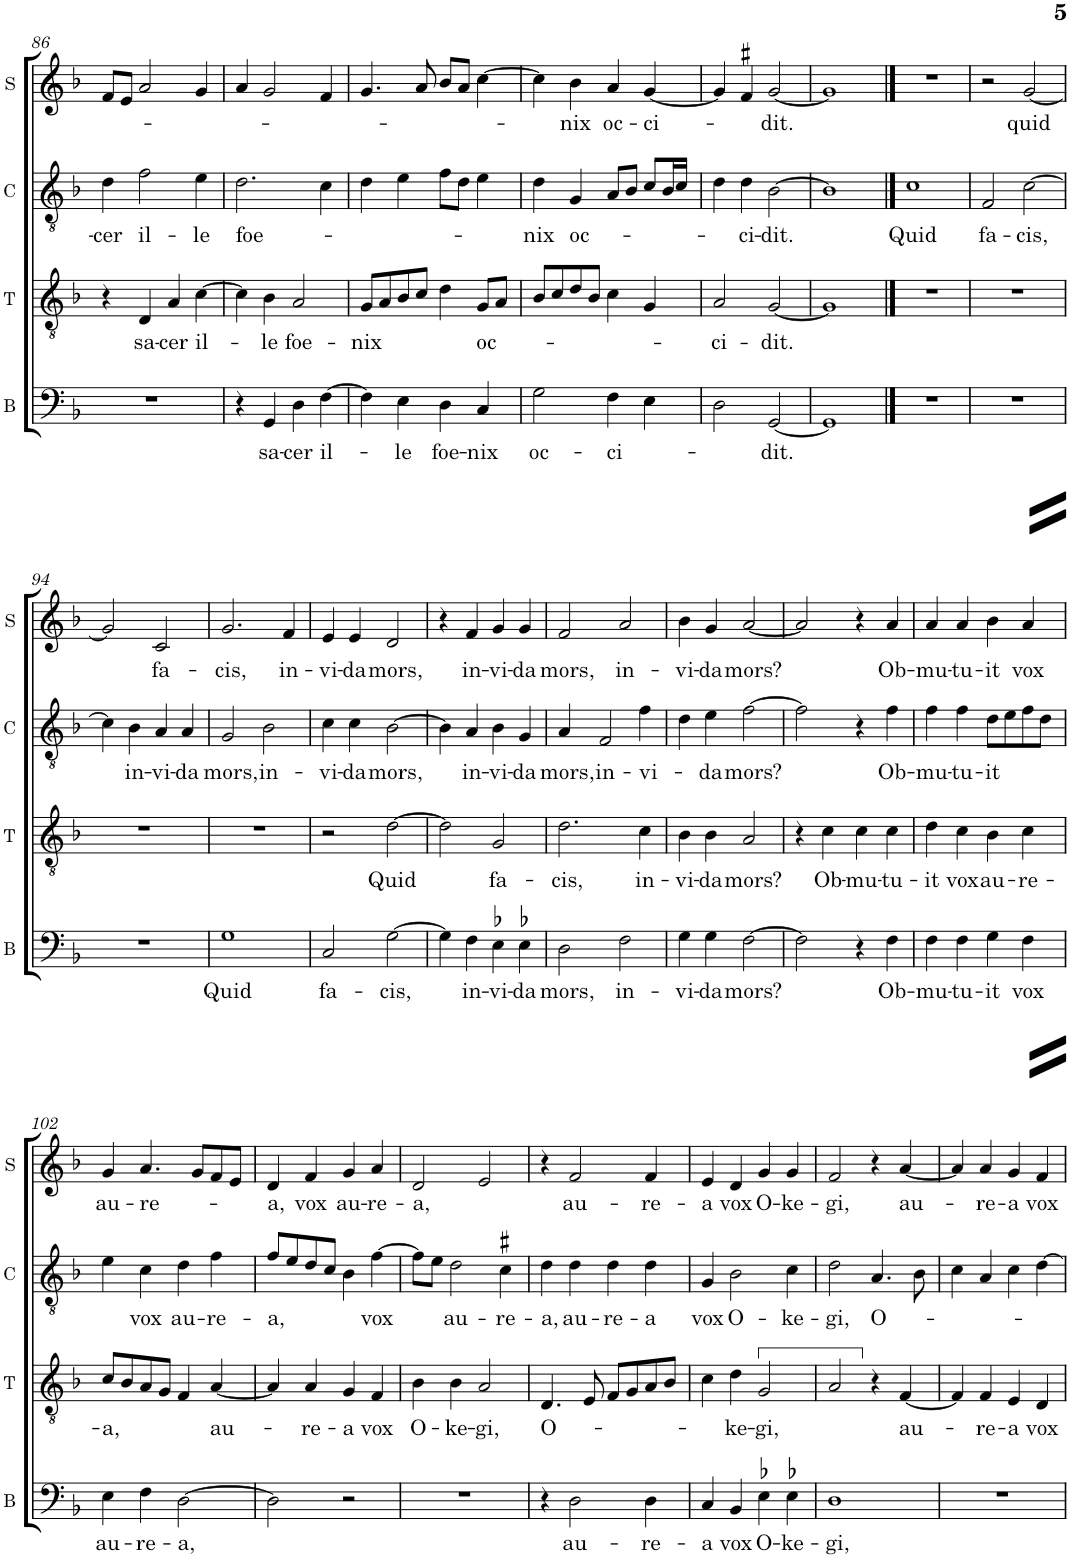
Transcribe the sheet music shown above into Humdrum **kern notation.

**kern	**text	**kern	**text	**kern	**text	**kern	**text
*part4	*part4	*part3	*part3	*part2	*part2	*part1	*part1
*staff4	*staff4	*staff3	*staff3	*staff2	*staff2	*staff1	*staff1
*I"B	*	*I"T	*	*I"Contra	*	*I"S	*
*I'B	*	*I'T	*	*I'C	*	*I'S	*
!!LO:PB:g=z
*clefF4	*	*clefGv2	*	*clefGv2	*	*clefG2	*
*k[b-]	*	*k[b-]	*	*k[b-]	*	*k[b-]	*
*M4/4	*	*M4/4	*	*M4/4	*	*M4/4	*
*met(c)	*	*met(c)	*	*met(c)	*	*met(c)	*
=86	=86	=86	=86	=86	=86	=86	=86
!	!	!	!	!	!LO:LY:b	!	!
1r	.	4r	.	4d\	-cer	8f/L	.
.	.	.	.	.	.	8e/J	.
!	!	!	!LO:LY:b	!	!LO:LY:b	!	!
.	.	4D/	sa-	2f\	il-	2a/	.
!	!	!	!LO:LY:b	!	!	!	!
.	.	4A/	-cer	.	.	.	.
!	!	!	!LO:LY:b	!	!LO:LY:b	!	!
.	.	[4c\	il-	4e\	-le	4g/	.
=87	=87	=87	=87	=87	=87	=87	=87
!	!	!	!	!	!LO:LY:b	!	!
4r	.	4c\]	.	2.d\	foe-	4a/	.
!	!LO:LY:b	!	!LO:LY:b	!	!	!	!
4GG/	sa-	4B-\	-le	.	.	2g/	.
!	!LO:LY:b	!	!LO:LY:b	!	!	!	!
4D\	-cer	2A/	foe-	.	.	.	.
!	!LO:LY:b	!	!	!	!	!	!
[4F\	il-	.	.	4c\	.	4f/	.
=88	=88	=88	=88	=88	=88	=88	=88
!	!	!	!LO:LY:b	!	!	!	!
4F\]	.	8G/L	-nix	4d\	.	4.g/	.
.	.	8A/	.	.	.	.	.
!	!LO:LY:b	!	!	!	!	!	!
4E\	-le	8B-/	.	4e\	.	.	.
.	.	8c/J	.	.	.	8a/	.
!	!LO:LY:b	!	!	!	!	!	!
4D\	foe-	4d\	.	8f\L	.	8b-/L	.
.	.	.	.	8d\J	.	8a/J	.
!	!LO:LY:b	!	!LO:LY:b	!	!	!	!
4C/	-nix	8G/L	oc-	4e\	.	[4cc\	.
.	.	8A/J	.	.	.	.	.
=89	=89	=89	=89	=89	=89	=89	=89
!	!LO:LY:b	!	!	!	!LO:LY:b	!	!
2G\	oc-	8B-/L	.	4d\	-nix	4cc\]	.
.	.	8c/	.	.	.	.	.
!	!	!	!	!	!LO:LY:b	!	!LO:LY:b
.	.	8d/	.	4G/	oc-	4b-\	-nix
.	.	8B-/J	.	.	.	.	.
!	!LO:LY:b	!	!	!	!	!	!LO:LY:b
4F\	ci-	4c\	.	8A/L	.	4a/	oc-
.	.	.	.	8B-/J	.	.	.
!	!	!	!	!	!	!	!LO:LY:b
4E\	.	4G/	.	8c/L	.	[4g/	-ci-
.	.	.	.	16B-/L	.	.	.
.	.	.	.	16c/JJ	.	.	.
=90	=90	=90	=90	=90	=90	=90	=90
!	!	!	!LO:LY:b	!	!	!	!
2D\	.	2A/	-ci-	4d\	.	4g/]	.
!	!	!	!	!	!LO:LY:b	!	!
.	.	.	.	4d\	-ci-	4f#X/	.
!	!LO:LY:b	!	!LO:LY:b	!	!LO:LY:b	!	!LO:LY:b
[2GG/	-dit.	[2G/	-dit.	[2B-\	-dit.	[2g/	-dit.
=91	=91	=91	=91	=91	=91	=91	=91
1GG]	.	1G]	.	1B-]	.	1g]	.
==92	==92	==92	==92	==92	==92	==92	==92
!	!	!	!	!	!LO:LY:b	!	!
1r	.	1r	.	1c	Quid	1r	.
=93	=93	=93	=93	=93	=93	=93	=93
!	!	!	!	!	!LO:LY:b	!	!
1r	.	1r	.	2F/	fa-	2r	.
!	!	!	!	!	!LO:LY:b	!	!LO:LY:b
.	.	.	.	[2c\	-cis,	[2g/	quid
!!LO:LB:g=z
=94	=94	=94	=94	=94	=94	=94	=94
1r	.	1r	.	4c\]	.	2g/]	.
!	!	!	!	!	!LO:LY:b	!	!
.	.	.	.	4B-\	in-	.	.
!	!	!	!	!	!LO:LY:b	!	!LO:LY:b
.	.	.	.	4A/	-vi-	2c/	fa-
!	!	!	!	!	!LO:LY:b	!	!
.	.	.	.	4A/	-da	.	.
=95	=95	=95	=95	=95	=95	=95	=95
!	!LO:LY:b	!	!	!	!LO:LY:b	!	!LO:LY:b
1G	Quid	1r	.	2G/	mors,	2.g/	-cis,
!	!	!	!	!	!LO:LY:b	!	!
.	.	.	.	2B-\	in-	.	.
!	!	!	!	!	!	!	!LO:LY:b
.	.	.	.	.	.	4f/	in-
=96	=96	=96	=96	=96	=96	=96	=96
!	!LO:LY:b	!	!	!	!LO:LY:b	!	!LO:LY:b
2C/	fa-	2r	.	4c\	-vi-	4e/	-vi-
!	!	!	!	!	!LO:LY:b	!	!LO:LY:b
.	.	.	.	4c\	-da	4e/	-da
!	!LO:LY:b	!	!LO:LY:b	!	!LO:LY:b	!	!LO:LY:b
[2G\	-cis,	[2d\	Quid	[2B-\	mors,	2d/	mors,
=97	=97	=97	=97	=97	=97	=97	=97
4G\]	.	2d\]	.	4B-\]	.	4r	.
!	!LO:LY:b	!	!	!	!LO:LY:b	!	!LO:LY:b
4F\	in-	.	.	4A/	in-	4f/	in-
!	!LO:LY:b	!	!LO:LY:b	!	!LO:LY:b	!	!LO:LY:b
4E-X\	-vi-	2G/	fa-	4B-\	-vi-	4g/	-vi-
!	!LO:LY:b	!	!	!	!LO:LY:b	!	!LO:LY:b
4E-X\	-da	.	.	4G/	da	4g/	-da
=98	=98	=98	=98	=98	=98	=98	=98
!	!LO:LY:b	!	!LO:LY:b	!	!LO:LY:b	!	!LO:LY:b
2D\	mors,	2.d\	-cis,	4A/	mors,	2f/	mors,
!	!	!	!	!	!LO:LY:b	!	!
.	.	.	.	2F/	in-	.	.
!	!LO:LY:b	!	!	!	!	!	!LO:LY:b
2F\	in-	.	.	.	.	2a/	in-
!	!	!	!LO:LY:b	!	!LO:LY:b	!	!
.	.	4c\	in-	4f\	vi-	.	.
=99	=99	=99	=99	=99	=99	=99	=99
!	!LO:LY:b	!	!LO:LY:b	!	!	!	!LO:LY:b
4G\	-vi-	4B-\	-vi-	4d\	.	4b-\	-vi-
!	!LO:LY:b	!	!LO:LY:b	!	!LO:LY:b	!	!LO:LY:b
4G\	-da	4B-\	-da	4e\	-da	4g/	-da
!	!LO:LY:b	!	!LO:LY:b	!	!LO:LY:b	!	!LO:LY:b
[2F\	mors?	2A/	mors?	[2f\	mors?	[2a/	mors?
=100	=100	=100	=100	=100	=100	=100	=100
2F\]	.	4r	.	2f\]	.	2a/]	.
!	!	!	!LO:LY:b	!	!	!	!
.	.	4c\	Ob-	.	.	.	.
!	!	!	!LO:LY:b	!	!	!	!
4r	.	4c\	-mu-	4r	.	4r	.
!	!LO:LY:b	!	!LO:LY:b	!	!LO:LY:b	!	!LO:LY:b
4F\	Ob-	4c\	-tu-	4f\	Ob-	4a/	Ob-
=101	=101	=101	=101	=101	=101	=101	=101
!	!LO:LY:b	!	!LO:LY:b	!	!LO:LY:b	!	!LO:LY:b
4F\	-mu-	4d\	-it	4f\	-mu-	4a/	-mu-
!	!LO:LY:b	!	!LO:LY:b	!	!LO:LY:b	!	!LO:LY:b
4F\	-tu-	4c\	vox	4f\	-tu-	4a/	-tu-
!	!LO:LY:b	!	!LO:LY:b	!	!LO:LY:b	!	!LO:LY:b
4G\	-it	4B-\	au-	8d\L	-it	4b-\	-it
.	.	.	.	8e\	.	.	.
!	!LO:LY:b	!	!LO:LY:b	!	!	!	!LO:LY:b
4F\	vox	4c\	-re-	8f\	.	4a/	vox
.	.	.	.	8d\J	.	.	.
!!LO:LB:g=z
=102	=102	=102	=102	=102	=102	=102	=102
!	!LO:LY:b	!	!LO:LY:b	!	!	!	!LO:LY:b
4E\	au-	8c/L	-a,	4e\	.	4g/	au-
.	.	8B-/	.	.	.	.	.
!	!LO:LY:b	!	!	!	!LO:LY:b	!	!LO:LY:b
4F\	-re-	8A/	.	4c\	vox	4.a/	-re-
.	.	8G/J	.	.	.	.	.
!	!LO:LY:b	!	!	!	!LO:LY:b	!	!
[2D\	-a,	4F/	.	4d\	au-	.	.
.	.	.	.	.	.	8g/L	.
!	!	!	!LO:LY:b	!	!LO:LY:b	!	!
.	.	[4A/	au-	4f\	-re-	8f/	.
.	.	.	.	.	.	8e/J	.
=103	=103	=103	=103	=103	=103	=103	=103
!	!	!	!	!	!LO:LY:b	!	!LO:LY:b
2D\]	.	4A/]	.	8f/L	-a,	4d/	-a,
.	.	.	.	8e/	.	.	.
!	!	!	!LO:LY:b	!	!	!	!LO:LY:b
.	.	4A/	-re-	8d/	.	4f/	vox
.	.	.	.	8c/J	.	.	.
!	!	!	!LO:LY:b	!	!	!	!LO:LY:b
2r	.	4G/	-a	4B-\	.	4g/	au-
!	!	!	!LO:LY:b	!	!LO:LY:b	!	!LO:LY:b
.	.	4F/	vox	[4f\	vox	4a/	-re-
=104	=104	=104	=104	=104	=104	=104	=104
!	!	!	!LO:LY:b	!	!	!	!LO:LY:b
1r	.	4B-\	O-	8f\L]	.	2d/	-a,
.	.	.	.	8e\J	.	.	.
!	!	!	!LO:LY:b	!	!LO:LY:b	!	!
.	.	4B-\	-ke-	2d\	au-	.	.
!	!	!	!LO:LY:b	!	!	!	!
.	.	2A/	-gi,	.	.	2e/	.
!	!	!	!	!	!LO:LY:b	!	!
.	.	.	.	4c#X\	-re-	.	.
=105	=105	=105	=105	=105	=105	=105	=105
!	!	!	!LO:LY:b	!	!LO:LY:b	!	!
4r	.	4.D/	O-	4d\	-a,	4r	.
!	!LO:LY:b	!	!	!	!LO:LY:b	!	!LO:LY:b
2D\	au-	.	.	4d\	au-	2f/	au-
.	.	8E/	.	.	.	.	.
!	!	!	!	!	!LO:LY:b	!	!
.	.	8F/L	.	4d\	-re-	.	.
.	.	8G/	.	.	.	.	.
!	!LO:LY:b	!	!	!	!LO:LY:b	!	!LO:LY:b
4D\	-re-	8A/	.	4d\	-a	4f/	-re-
.	.	8B-/J	.	.	.	.	.
=106	=106	=106	=106	=106	=106	=106	=106
!	!LO:LY:b	!	!	!	!LO:LY:b	!	!LO:LY:b
4C/	-a	4c\	.	4G/	vox	4e/	-a
!	!LO:LY:b	!	!LO:LY:b	!	!LO:LY:b	!	!LO:LY:b
4BB-/	vox	4d\	-ke-	2B-\	O-	4d/	vox
!	!LO:LY:b	!	!LO:LY:b	!	!	!	!LO:LY:b
4E-X\	O-	2G/	-gi,	.	.	4g/	O-
!	!LO:LY:b	!	!	!	!LO:LY:b	!	!LO:LY:b
4E-X\	-ke-	.	.	4c\	-ke-	4g/	-ke-
=107	=107	=107	=107	=107	=107	=107	=107
!	!LO:LY:b	!	!	!	!LO:LY:b	!	!LO:LY:b
1D	-gi,	2A/	.	2d\	-gi,	2f/	-gi,
!	!	!	!	!	!LO:LY:b	!	!
.	.	4r	.	4.A/	O-	4r	.
!	!	!	!LO:LY:b	!	!	!	!LO:LY:b
.	.	[4F/	au-	.	.	[4a/	au-
.	.	.	.	8B-\	.	.	.
=108	=108	=108	=108	=108	=108	=108	=108
1r	.	4F/]	.	4c\	.	4a/]	.
!	!	!	!LO:LY:b	!	!	!	!LO:LY:b
.	.	4F/	-re-	4A/	.	4a/	-re-
!	!	!	!LO:LY:b	!	!	!	!LO:LY:b
.	.	4E/	-a	4c\	.	4g/	-a
!	!	!	!LO:LY:b	!	!	!	!LO:LY:b
.	.	4D/	vox	[4d\	.	4f/	vox
=	=	=	=	=	=	=	=
*-	*-	*-	*-	*-	*-	*-	*-
